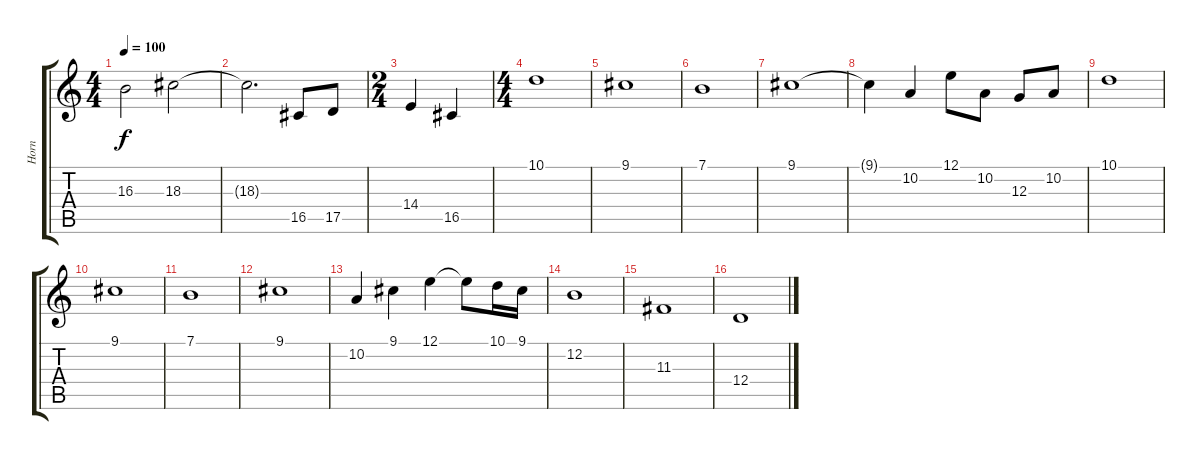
\track ("Horn" "Horn") {instrument frenchhorn}
\staff {score tabs}
\tuning (E4 B3 G3 D3 A2 E2) {hide}
\ts (4 4)
\tempo 100
\clef g2
\ks c
16.3{t}.2{dy f} 18.3.2 |
18.3{t}.2{d} 16.5.8 17.5.8 |
\ts (2 4)
14.4.4 16.5.4 |
\ts (4 4)
10.1.1 |
9.1.1{volume 12} |
7.1.1{volume 13} |
9.1.1 |
9.1{t}.4 10.2.4 12.1.8 10.2.8 12.3.8 10.2.8 |
10.1.1 |
9.1.1 |
7.1.1 |
9.1.1 |
10.2.4 9.1.4 12.1.4 12.1{t}.8 10.1.16 9.1.16 |
12.2.1 |
11.3.1 |
12.4.1
